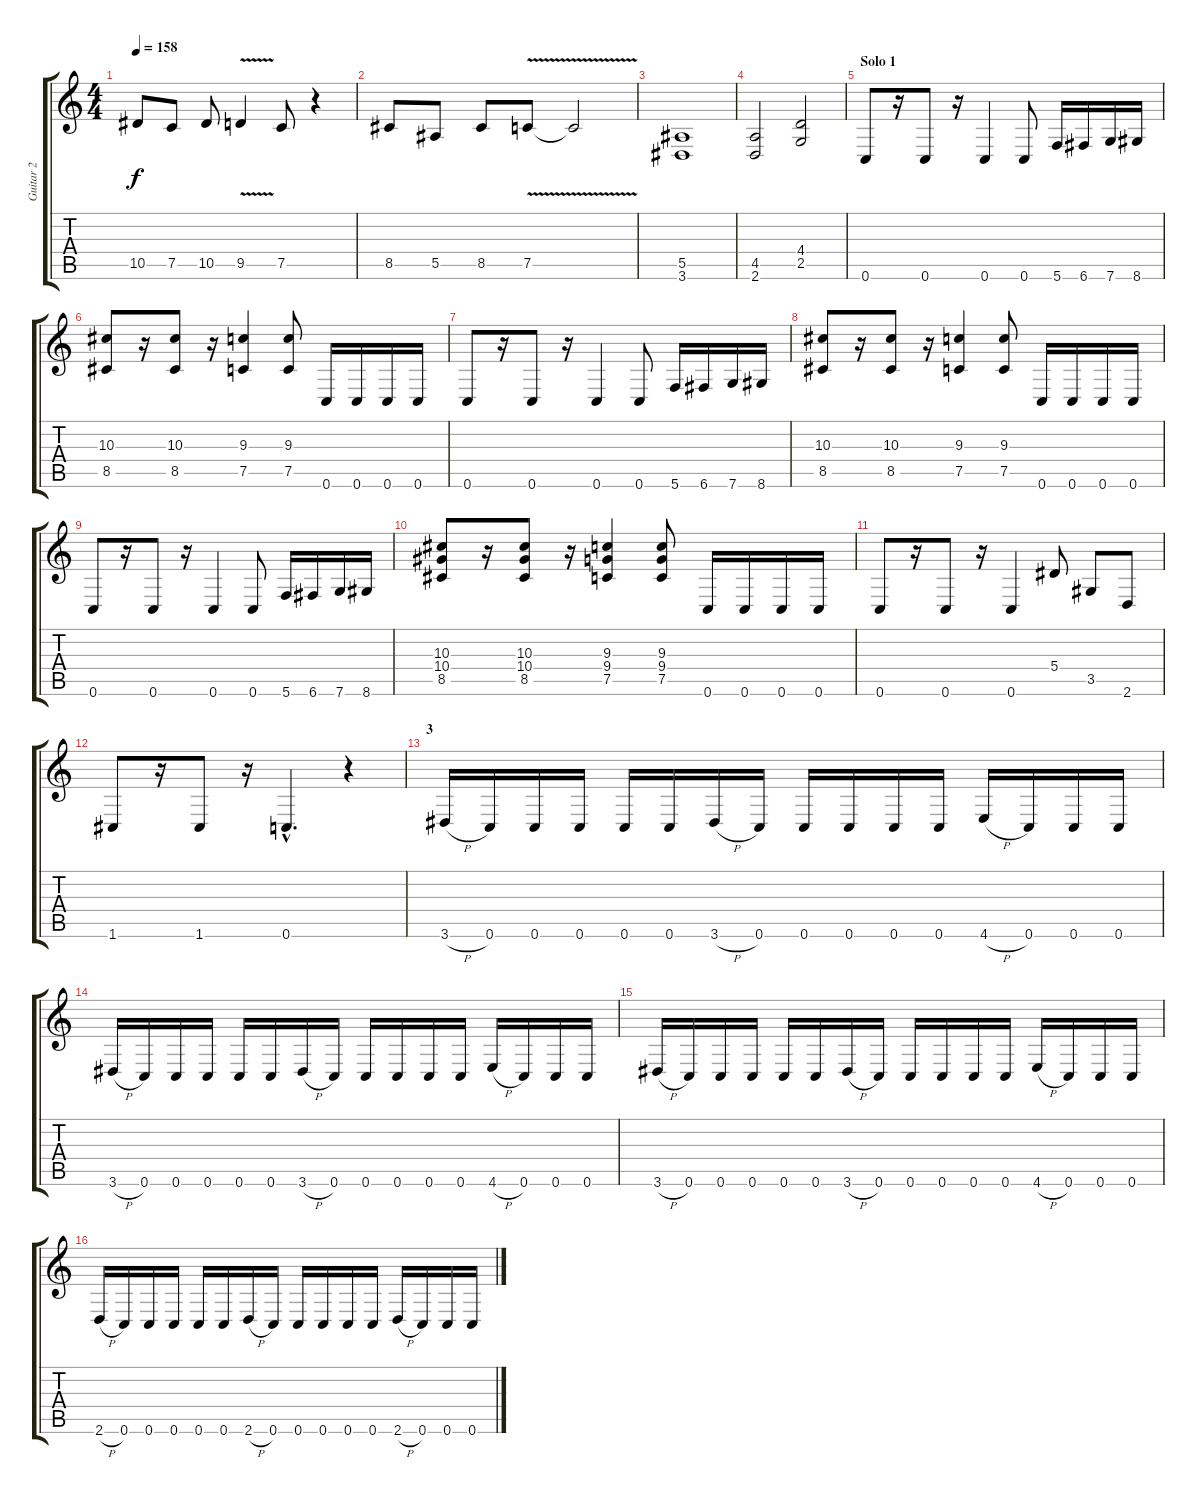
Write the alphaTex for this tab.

\track ("Guitar 2" "Guitar 2") {instrument distortionguitar}
\staff {score tabs}
\tuning (C4 G3 Eb3 Bb2 F2 C2) {hide}
\ts (4 4)
\tempo 158
\clef g2
\ks c
10.5.8{dy f} 7.5.8 10.5.8 9.5{v}.4 7.5.8 r.4 |
8.5.8 5.5.8 8.5.8 7.5{v}.8 7.5{t}.2 |
(5.5 3.6).1 |
(4.5 2.6).2 (4.4 2.5).2 |
\section ("" "Solo 1")
0.6.8 r.16 0.6.8 r.16 0.6.4 0.6.8 5.6.16 6.6.16 7.6.16 8.6.16 |
(10.3 8.5).8 r.16 (10.3 8.5).8 r.16 (9.3 7.5).4 (9.3 7.5).8 0.6.16 0.6.16 0.6.16 0.6.16 |
0.6.8 r.16 0.6.8 r.16 0.6.4 0.6.8 5.6.16 6.6.16 7.6.16 8.6.16 |
(10.3 8.5).8 r.16 (10.3 8.5).8 r.16 (9.3 7.5).4 (9.3 7.5).8 0.6.16 0.6.16 0.6.16 0.6.16 |
0.6.8 r.16 0.6.8 r.16 0.6.4 0.6.8 5.6.16 6.6.16 7.6.16 8.6.16 |
(10.3 10.4 8.5).8 r.16 (10.3 10.4 8.5).8 r.16 (9.3 9.4 7.5).4 (9.3 9.4 7.5).8 0.6.16 0.6.16 0.6.16 0.6.16 |
0.6.8 r.16 0.6.8 r.16 0.6.4 5.4.8 3.5.8 2.6.8 |
1.6.8 r.16 1.6.8 r.16 0.6{hac}.4{d} r.4 |
\section ("" "3")
3.6{h}.16 0.6.16 0.6.16 0.6.16 0.6.16 0.6.16 3.6{h}.16 0.6.16 0.6.16 0.6.16 0.6.16 0.6.16 4.6{h}.16 0.6.16 0.6.16 0.6.16 |
3.6{h}.16 0.6.16 0.6.16 0.6.16 0.6.16 0.6.16 3.6{h}.16 0.6.16 0.6.16 0.6.16 0.6.16 0.6.16 4.6{h}.16 0.6.16 0.6.16 0.6.16 |
3.6{h}.16 0.6.16 0.6.16 0.6.16 0.6.16 0.6.16 3.6{h}.16 0.6.16 0.6.16 0.6.16 0.6.16 0.6.16 4.6{h}.16 0.6.16 0.6.16 0.6.16 |
2.6{h}.16 0.6.16 0.6.16 0.6.16 0.6.16 0.6.16 2.6{h}.16 0.6.16 0.6.16 0.6.16 0.6.16 0.6.16 2.6{h}.16 0.6.16 0.6.16 0.6.16
